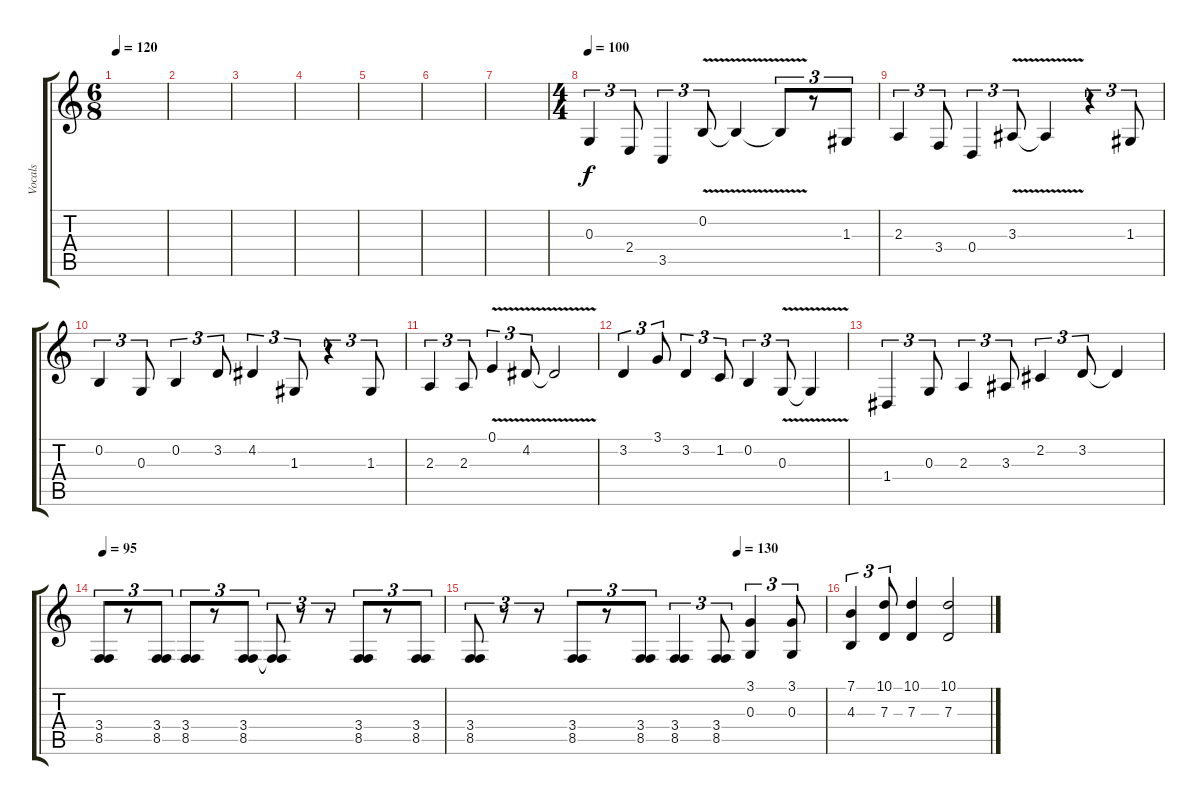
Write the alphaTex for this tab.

\track ("Vocals" "Vocals") {instrument altosax}
\staff {score tabs}
\tuning (E4 B3 G3 D3 A2 E2) {hide}
\ts (6 8)
\tempo 120
\clef g2
\ks c
|
|
|
|
|
|
|
\ts (4 4)
\tempo 100
0.3.4{tu (3 2)} 2.4.8{tu (3 2)} 3.5.4{tu (3 2)} 0.2{v}.8{tu (3 2)} 0.2{v t}.4 0.2{v t}.8{tu (3 2)} r.8{tu (3 2)} 1.3.8{tu (3 2)} |
2.3.4{tu (3 2)} 3.4.8{tu (3 2)} 0.4.4{tu (3 2)} 3.3{v}.8{tu (3 2)} 3.3{v t}.4 r.4{tu (3 2)} 1.3.8{tu (3 2)} |
0.2.4{tu (3 2)} 0.3.8{tu (3 2)} 0.2.4{tu (3 2)} 3.2.8{tu (3 2)} 4.2.4{tu (3 2)} 1.3.8{tu (3 2)} r.4{tu (3 2)} 1.3.8{tu (3 2)} |
2.3.4{tu (3 2)} 2.3.8{tu (3 2)} 0.1{v}.4{tu (3 2)} 4.2{v}.8{tu (3 2)} 4.2{v t}.2 |
3.2.4{tu (3 2)} 3.1.8{tu (3 2)} 3.2.4{tu (3 2)} 1.2.8{tu (3 2)} 0.2.4{tu (3 2)} 0.3{v}.8{tu (3 2)} 0.3{t}.4 |
1.4.4{tu (3 2)} 0.3.8{tu (3 2)} 2.3.4{tu (3 2)} 3.3.8{tu (3 2)} 2.2.4{tu (3 2)} 3.2.8{tu (3 2)} 3.2{t}.4 |
\tempo 95
(3.4 8.5).8{tu (3 2)} r.8{tu (3 2)} (3.4 8.5).8{tu (3 2)} (3.4 8.5).8{tu (3 2)} r.8{tu (3 2)} (3.4 8.5).8{tu (3 2)} (3.4{t} 8.5{t}).8{tu (3 2)} r.8{tu (3 2)} r.8{tu (3 2)} (3.4 8.5).8{tu (3 2)} r.8{tu (3 2)} (3.4 8.5).8{tu (3 2)} |
\tempo (130 0.75)
(3.4 8.5).8{tu (3 2)} r.8{tu (3 2)} r.8{tu (3 2)} (3.4 8.5).8{tu (3 2)} r.8{tu (3 2)} (3.4 8.5).8{tu (3 2)} (3.4 8.5).4{tu (3 2)} (3.4 8.5).8{tu (3 2)} (3.1 0.3).4{tu (3 2)} (3.1 0.3).8{tu (3 2)} |
(7.1 4.3).4{tu (3 2)} (10.1 7.3).8{tu (3 2)} (10.1 7.3).4 (10.1 7.3).2
